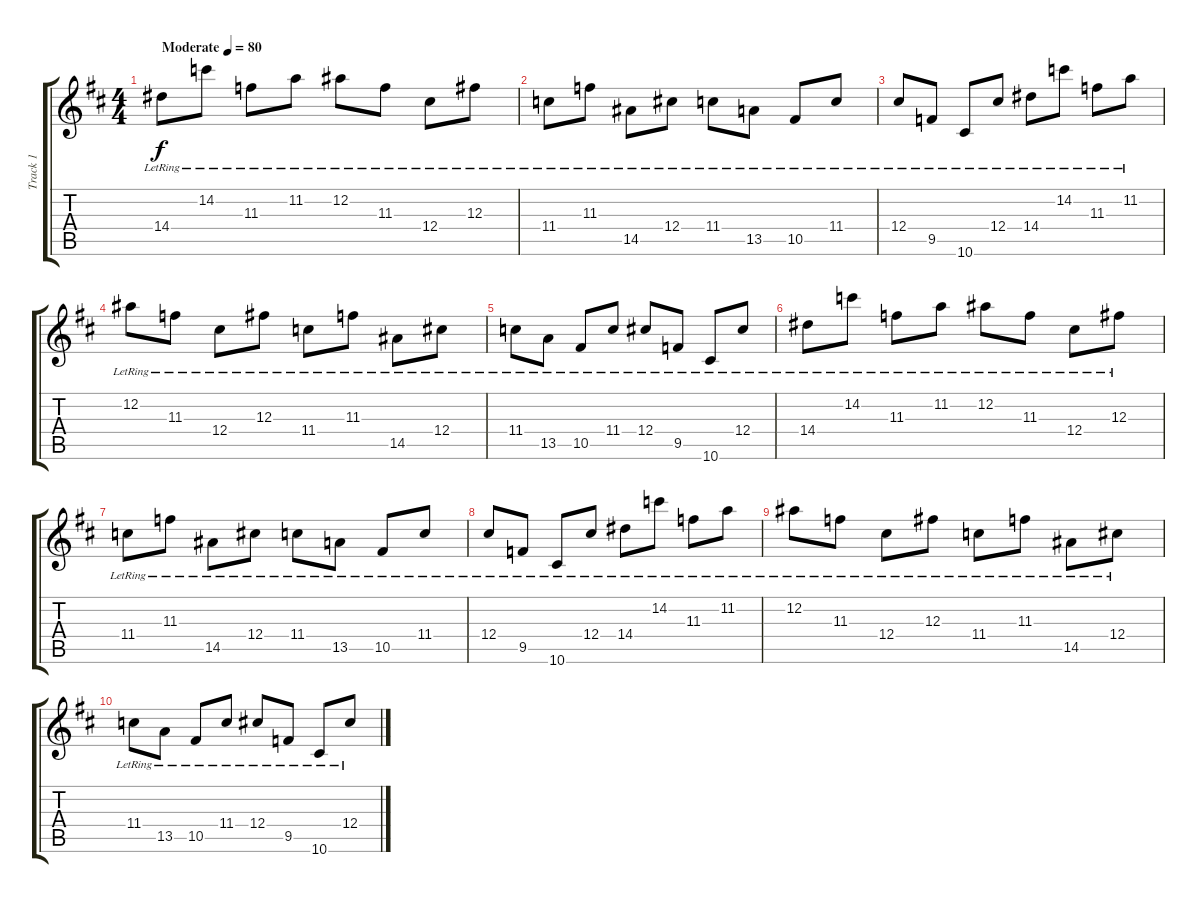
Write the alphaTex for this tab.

\track ("Track 1" "Track 1") {instrument acousticguitarnylon}
\staff {score tabs}
\tuning (Eb4 Bb3 Gb3 Db3 Ab2 Eb2) {hide}
\ts (4 4)
\tempo (80 "Moderate")
\clef g2
\ks bminor
14.4{lr}.8{dy f instrument acousticguitarnylon} 14.2{lr}.8 11.3{lr}.8 11.2{lr}.8 12.2{lr}.8 11.3{lr}.8 12.4{lr}.8 12.3{lr}.8 |
11.4{lr}.8 11.3{lr}.8 14.5{lr}.8 12.4{lr}.8 11.4{lr}.8 13.5{lr}.8 10.5{lr}.8 11.4{lr}.8 |
12.4{lr}.8 9.5{lr}.8 10.6{lr}.8 12.4{lr}.8 14.4{lr}.8 14.2{lr}.8 11.3{lr}.8 11.2{lr}.8 |
12.2{lr}.8 11.3{lr}.8 12.4{lr}.8 12.3{lr}.8 11.4{lr}.8 11.3{lr}.8 14.5{lr}.8 12.4{lr}.8 |
11.4{lr}.8 13.5{lr}.8 10.5{lr}.8 11.4{lr}.8 12.4{lr}.8 9.5{lr}.8 10.6{lr}.8 12.4{lr}.8 |
14.4{lr}.8 14.2{lr}.8 11.3{lr}.8 11.2{lr}.8 12.2{lr}.8 11.3{lr}.8 12.4{lr}.8 12.3{lr}.8 |
11.4{lr}.8 11.3{lr}.8 14.5{lr}.8 12.4{lr}.8 11.4{lr}.8 13.5{lr}.8 10.5{lr}.8 11.4{lr}.8 |
12.4{lr}.8 9.5{lr}.8 10.6{lr}.8 12.4{lr}.8 14.4{lr}.8 14.2{lr}.8 11.3{lr}.8 11.2{lr}.8 |
12.2{lr}.8 11.3{lr}.8 12.4{lr}.8 12.3{lr}.8 11.4{lr}.8 11.3{lr}.8 14.5{lr}.8 12.4{lr}.8 |
11.4{lr}.8 13.5{lr}.8 10.5{lr}.8 11.4{lr}.8 12.4{lr}.8 9.5{lr}.8 10.6{lr}.8 12.4{lr}.8
